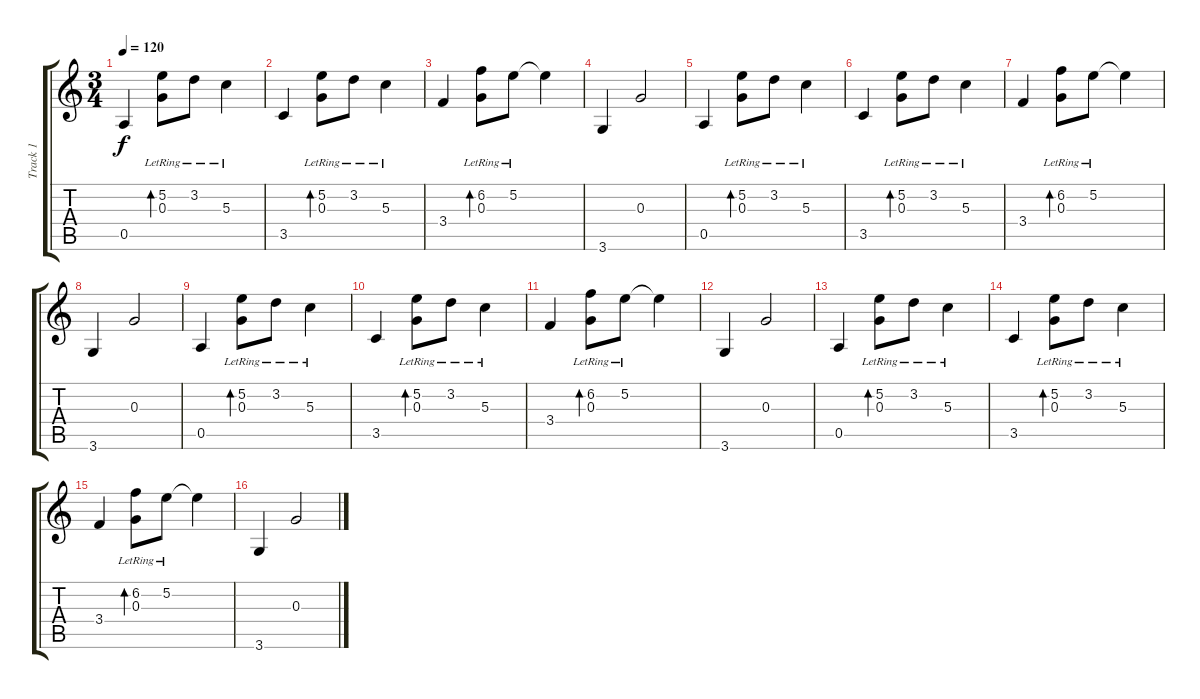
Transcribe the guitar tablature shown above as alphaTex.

\track ("Track 1" "Track 1") {instrument electricguitarjazz}
\staff {score tabs}
\tuning (E4 B3 G3 D3 A2 E2) {hide}
\ts (3 4)
\tempo 120
\clef g2
\ks c
0.5.4{dy f} (5.2 0.3{lr}).8{bd 480} 3.2{lr}.8 5.3{lr}.4 |
3.5.4 (5.2 0.3{lr}).8{bd 480} 3.2{lr}.8 5.3{lr}.4 |
3.4.4 (6.2 0.3{lr}).8{bd 480} 5.2{lr}.8 5.2{t}.4 |
3.6.4 0.3.2 |
0.5.4 (5.2 0.3{lr}).8{bd 480} 3.2{lr}.8 5.3{lr}.4 |
3.5.4 (5.2 0.3{lr}).8{bd 480} 3.2{lr}.8 5.3{lr}.4 |
3.4.4 (6.2 0.3{lr}).8{bd 480} 5.2{lr}.8 5.2{t}.4 |
3.6.4 0.3.2 |
0.5.4 (5.2 0.3{lr}).8{bd 480} 3.2{lr}.8 5.3{lr}.4 |
3.5.4 (5.2 0.3{lr}).8{bd 480} 3.2{lr}.8 5.3{lr}.4 |
3.4.4 (6.2 0.3{lr}).8{bd 480} 5.2{lr}.8 5.2{t}.4 |
3.6.4 0.3.2 |
0.5.4 (5.2 0.3{lr}).8{bd 480} 3.2{lr}.8 5.3{lr}.4 |
3.5.4 (5.2 0.3{lr}).8{bd 480} 3.2{lr}.8 5.3{lr}.4 |
3.4.4 (6.2 0.3{lr}).8{bd 480} 5.2{lr}.8 5.2{t}.4 |
3.6.4 0.3.2
